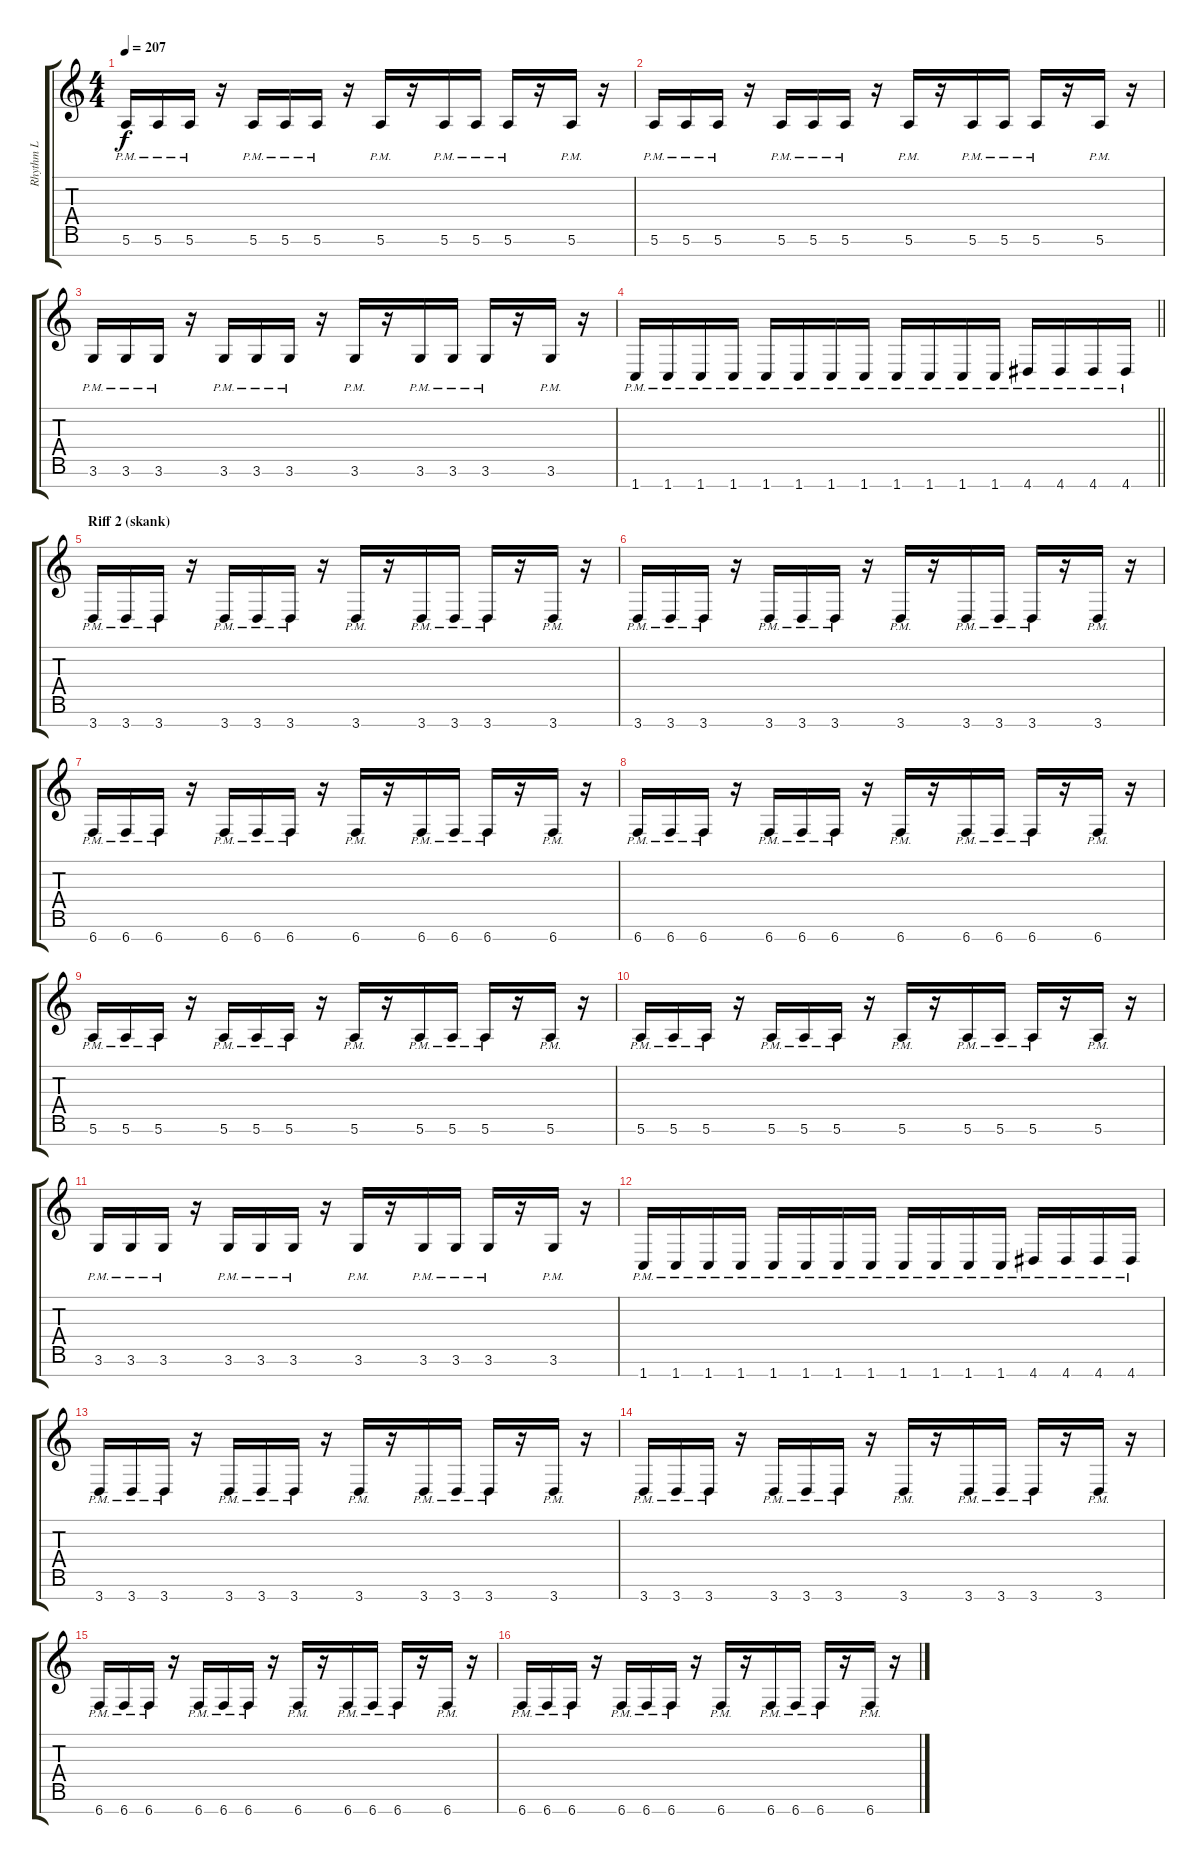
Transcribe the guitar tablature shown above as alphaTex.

\track ("Rhythm L" "Rhythm L") {instrument distortionguitar}
\staff {score tabs}
\tuning (E4 B3 G3 D3 A2 E2 B1) {hide}
\ts (4 4)
\tempo 207
\clef g2
\ks c
5.6{pm}.16{dy f} 5.6{pm}.16 5.6{pm}.16 r.16 5.6{pm}.16 5.6{pm}.16 5.6{pm}.16 r.16 5.6{pm}.16 r.16 5.6{pm}.16 5.6{pm}.16 5.6{pm}.16 r.16 5.6{pm}.16 r.16 |
5.6{pm}.16 5.6{pm}.16 5.6{pm}.16 r.16 5.6{pm}.16 5.6{pm}.16 5.6{pm}.16 r.16 5.6{pm}.16 r.16 5.6{pm}.16 5.6{pm}.16 5.6{pm}.16 r.16 5.6{pm}.16 r.16 |
3.6{pm}.16 3.6{pm}.16 3.6{pm}.16 r.16 3.6{pm}.16 3.6{pm}.16 3.6{pm}.16 r.16 3.6{pm}.16 r.16 3.6{pm}.16 3.6{pm}.16 3.6{pm}.16 r.16 3.6{pm}.16 r.16 |
\barLineRight lightlight
1.7{pm}.16 1.7{pm}.16 1.7{pm}.16 1.7{pm}.16 1.7{pm}.16 1.7{pm}.16 1.7{pm}.16 1.7{pm}.16 1.7{pm}.16 1.7{pm}.16 1.7{pm}.16 1.7{pm}.16 4.7{pm}.16 4.7{pm}.16 4.7{pm}.16 4.7{pm}.16 |
\section ("" "Riff 2 (skank)")
3.7{pm}.16 3.7{pm}.16 3.7{pm}.16 r.16 3.7{pm}.16 3.7{pm}.16 3.7{pm}.16 r.16 3.7{pm}.16 r.16 3.7{pm}.16 3.7{pm}.16 3.7{pm}.16 r.16 3.7{pm}.16 r.16 |
3.7{pm}.16 3.7{pm}.16 3.7{pm}.16 r.16 3.7{pm}.16 3.7{pm}.16 3.7{pm}.16 r.16 3.7{pm}.16 r.16 3.7{pm}.16 3.7{pm}.16 3.7{pm}.16 r.16 3.7{pm}.16 r.16 |
6.7{pm}.16 6.7{pm}.16 6.7{pm}.16 r.16 6.7{pm}.16 6.7{pm}.16 6.7{pm}.16 r.16 6.7{pm}.16 r.16 6.7{pm}.16 6.7{pm}.16 6.7{pm}.16 r.16 6.7{pm}.16 r.16 |
6.7{pm}.16 6.7{pm}.16 6.7{pm}.16 r.16 6.7{pm}.16 6.7{pm}.16 6.7{pm}.16 r.16 6.7{pm}.16 r.16 6.7{pm}.16 6.7{pm}.16 6.7{pm}.16 r.16 6.7{pm}.16 r.16 |
5.6{pm}.16 5.6{pm}.16 5.6{pm}.16 r.16 5.6{pm}.16 5.6{pm}.16 5.6{pm}.16 r.16 5.6{pm}.16 r.16 5.6{pm}.16 5.6{pm}.16 5.6{pm}.16 r.16 5.6{pm}.16 r.16 |
5.6{pm}.16 5.6{pm}.16 5.6{pm}.16 r.16 5.6{pm}.16 5.6{pm}.16 5.6{pm}.16 r.16 5.6{pm}.16 r.16 5.6{pm}.16 5.6{pm}.16 5.6{pm}.16 r.16 5.6{pm}.16 r.16 |
3.6{pm}.16 3.6{pm}.16 3.6{pm}.16 r.16 3.6{pm}.16 3.6{pm}.16 3.6{pm}.16 r.16 3.6{pm}.16 r.16 3.6{pm}.16 3.6{pm}.16 3.6{pm}.16 r.16 3.6{pm}.16 r.16 |
1.7{pm}.16 1.7{pm}.16 1.7{pm}.16 1.7{pm}.16 1.7{pm}.16 1.7{pm}.16 1.7{pm}.16 1.7{pm}.16 1.7{pm}.16 1.7{pm}.16 1.7{pm}.16 1.7{pm}.16 4.7{pm}.16 4.7{pm}.16 4.7{pm}.16 4.7{pm}.16 |
3.7{pm}.16 3.7{pm}.16 3.7{pm}.16 r.16 3.7{pm}.16 3.7{pm}.16 3.7{pm}.16 r.16 3.7{pm}.16 r.16 3.7{pm}.16 3.7{pm}.16 3.7{pm}.16 r.16 3.7{pm}.16 r.16 |
3.7{pm}.16 3.7{pm}.16 3.7{pm}.16 r.16 3.7{pm}.16 3.7{pm}.16 3.7{pm}.16 r.16 3.7{pm}.16 r.16 3.7{pm}.16 3.7{pm}.16 3.7{pm}.16 r.16 3.7{pm}.16 r.16 |
6.7{pm}.16 6.7{pm}.16 6.7{pm}.16 r.16 6.7{pm}.16 6.7{pm}.16 6.7{pm}.16 r.16 6.7{pm}.16 r.16 6.7{pm}.16 6.7{pm}.16 6.7{pm}.16 r.16 6.7{pm}.16 r.16 |
6.7{pm}.16 6.7{pm}.16 6.7{pm}.16 r.16 6.7{pm}.16 6.7{pm}.16 6.7{pm}.16 r.16 6.7{pm}.16 r.16 6.7{pm}.16 6.7{pm}.16 6.7{pm}.16 r.16 6.7{pm}.16 r.16
